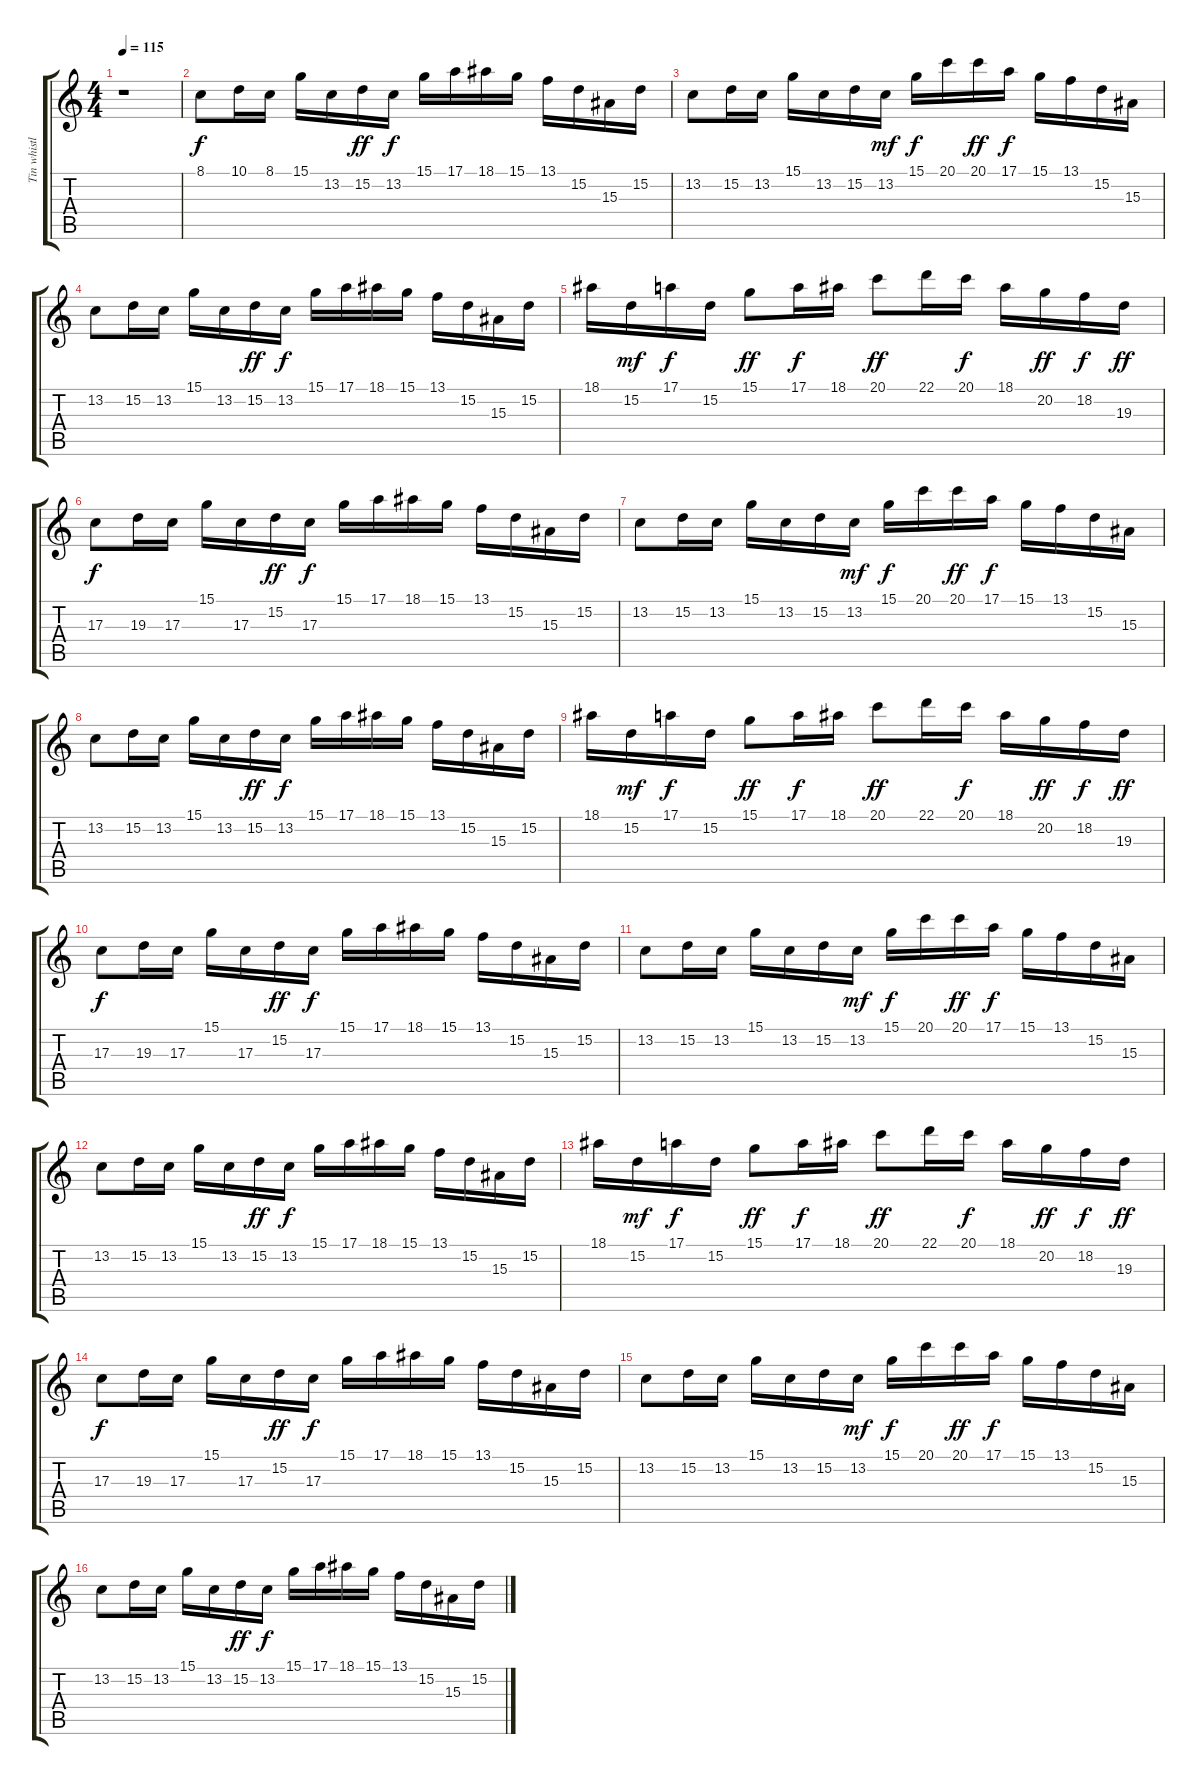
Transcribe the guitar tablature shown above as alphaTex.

\track ("Tin whistle" "Tin whistl") {instrument ocarina}
\staff {score tabs}
\tuning (E4 B3 G3 D3 A2 E2) {hide}
\ts (4 4)
\tempo 115
\clef g2
\ks c
r.1{dy f instrument ocarina} |
8.1.8 10.1.16 8.1.16 15.1.16 13.2.16 15.2.16{dy ff} 13.2.16{dy f} 15.1.16 17.1.16 18.1.16 15.1.16 13.1.16 15.2.16 15.3.16 15.2.16 |
13.2.8 15.2.16 13.2.16 15.1.16 13.2.16 15.2.16 13.2.16{dy mf} 15.1.16{dy f} 20.1.16 20.1.16{dy ff} 17.1.16{dy f} 15.1.16 13.1.16 15.2.16 15.3.16 |
13.2.8 15.2.16 13.2.16 15.1.16 13.2.16 15.2.16{dy ff} 13.2.16{dy f} 15.1.16 17.1.16 18.1.16 15.1.16 13.1.16 15.2.16 15.3.16 15.2.16 |
18.1.16 15.2.16{dy mf} 17.1.16{dy f} 15.2.16 15.1.8{dy ff} 17.1.16{dy f} 18.1.16 20.1.8{dy ff} 22.1.16 20.1.16{dy f} 18.1.16 20.2.16{dy ff} 18.2.16{dy f} 19.3.16{dy ff} |
17.3.8{dy f} 19.3.16 17.3.16 15.1.16 17.3.16 15.2.16{dy ff} 17.3.16{dy f} 15.1.16 17.1.16 18.1.16 15.1.16 13.1.16 15.2.16 15.3.16 15.2.16 |
13.2.8 15.2.16 13.2.16 15.1.16 13.2.16 15.2.16 13.2.16{dy mf} 15.1.16{dy f} 20.1.16 20.1.16{dy ff} 17.1.16{dy f} 15.1.16 13.1.16 15.2.16 15.3.16 |
13.2.8 15.2.16 13.2.16 15.1.16 13.2.16 15.2.16{dy ff} 13.2.16{dy f} 15.1.16 17.1.16 18.1.16 15.1.16 13.1.16 15.2.16 15.3.16 15.2.16 |
18.1.16 15.2.16{dy mf} 17.1.16{dy f} 15.2.16 15.1.8{dy ff} 17.1.16{dy f} 18.1.16 20.1.8{dy ff} 22.1.16 20.1.16{dy f} 18.1.16 20.2.16{dy ff} 18.2.16{dy f} 19.3.16{dy ff} |
17.3.8{dy f} 19.3.16 17.3.16 15.1.16 17.3.16 15.2.16{dy ff} 17.3.16{dy f} 15.1.16 17.1.16 18.1.16 15.1.16 13.1.16 15.2.16 15.3.16 15.2.16 |
13.2.8 15.2.16 13.2.16 15.1.16 13.2.16 15.2.16 13.2.16{dy mf} 15.1.16{dy f} 20.1.16 20.1.16{dy ff} 17.1.16{dy f} 15.1.16 13.1.16 15.2.16 15.3.16 |
13.2.8 15.2.16 13.2.16 15.1.16 13.2.16 15.2.16{dy ff} 13.2.16{dy f} 15.1.16 17.1.16 18.1.16 15.1.16 13.1.16 15.2.16 15.3.16 15.2.16 |
18.1.16 15.2.16{dy mf} 17.1.16{dy f} 15.2.16 15.1.8{dy ff} 17.1.16{dy f} 18.1.16 20.1.8{dy ff} 22.1.16 20.1.16{dy f} 18.1.16 20.2.16{dy ff} 18.2.16{dy f} 19.3.16{dy ff} |
17.3.8{dy f} 19.3.16 17.3.16 15.1.16 17.3.16 15.2.16{dy ff} 17.3.16{dy f} 15.1.16 17.1.16 18.1.16 15.1.16 13.1.16 15.2.16 15.3.16 15.2.16 |
13.2.8 15.2.16 13.2.16 15.1.16 13.2.16 15.2.16 13.2.16{dy mf} 15.1.16{dy f} 20.1.16 20.1.16{dy ff} 17.1.16{dy f} 15.1.16 13.1.16 15.2.16 15.3.16 |
13.2.8 15.2.16 13.2.16 15.1.16 13.2.16 15.2.16{dy ff} 13.2.16{dy f} 15.1.16 17.1.16 18.1.16 15.1.16 13.1.16 15.2.16 15.3.16 15.2.16
